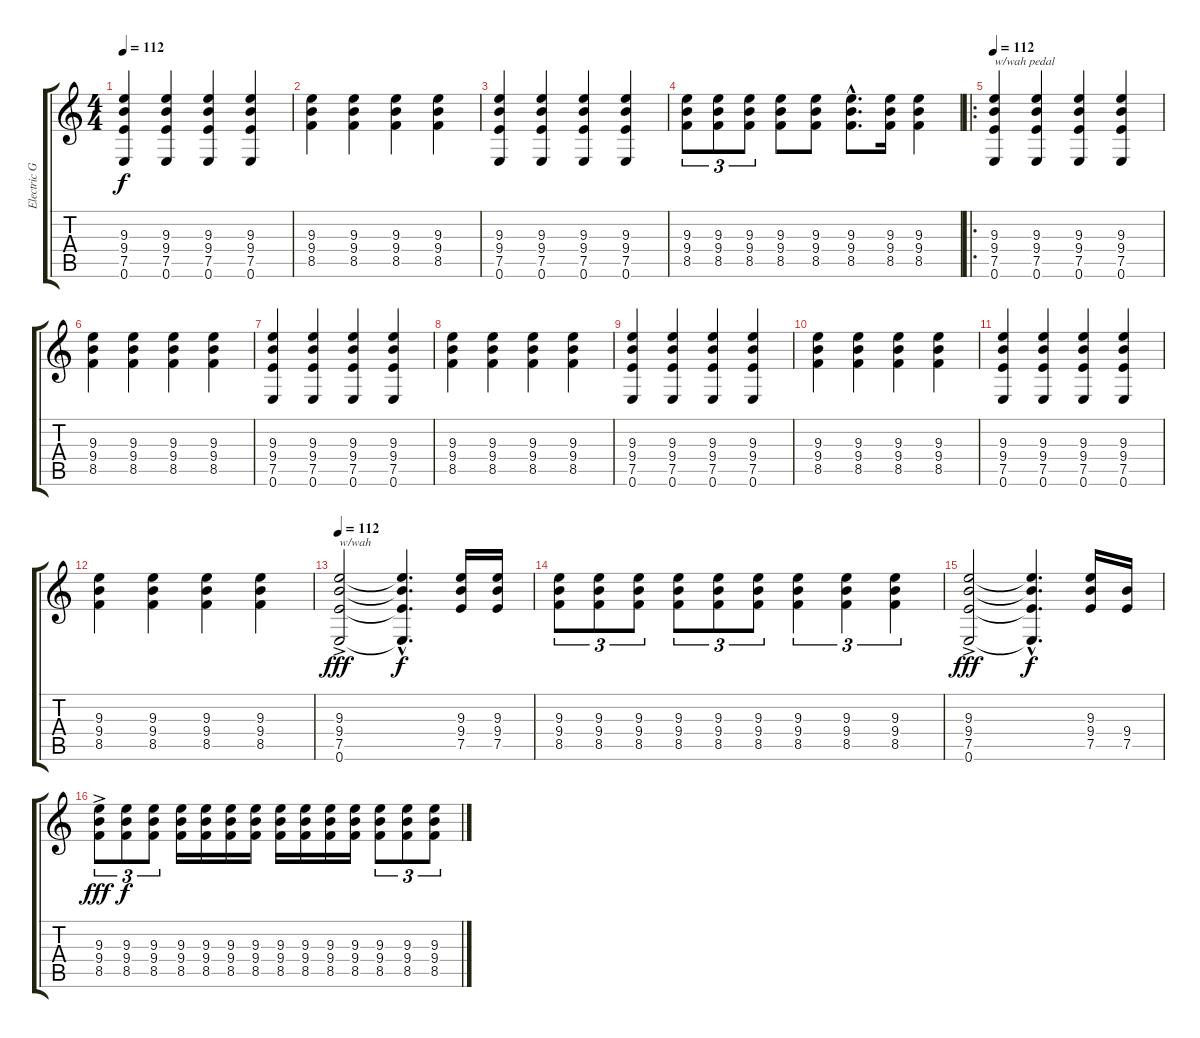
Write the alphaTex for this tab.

\track ("Electric Guitar 2" "Electric G") {instrument distortionguitar}
\staff {score tabs}
\tuning (E4 B3 G3 D3 A2 E2) {hide}
\ts (4 4)
\tempo 112
\clef g2
\ks c
(9.3 9.4 7.5 0.6).4{dy f} (9.3 9.4 7.5 0.6).4 (9.3 9.4 7.5 0.6).4 (9.3 9.4 7.5 0.6).4 |
(9.3 9.4 8.5).4 (9.3 9.4 8.5).4 (9.3 9.4 8.5).4 (9.3 9.4 8.5).4 |
(9.3 9.4 7.5 0.6).4 (9.3 9.4 7.5 0.6).4 (9.3 9.4 7.5 0.6).4 (9.3 9.4 7.5 0.6).4 |
(9.3 9.4 8.5).8{tu (3 2)} (9.3 9.4 8.5).8{tu (3 2)} (9.3 9.4 8.5).8{tu (3 2)} (9.3 9.4 8.5).8 (9.3 9.4 8.5).8 (9.3{hac} 9.4{hac} 8.5{hac}).8{d} (9.3 9.4 8.5).16 (9.3 9.4 8.5).4 |
\ro
\tempo 112
(9.3 9.4 7.5 0.6).4{txt "w/wah pedal"} (9.3 9.4 7.5 0.6).4 (9.3 9.4 7.5 0.6).4 (9.3 9.4 7.5 0.6).4 |
(9.3 9.4 8.5).4 (9.3 9.4 8.5).4 (9.3 9.4 8.5).4 (9.3 9.4 8.5).4 |
(9.3 9.4 7.5 0.6).4 (9.3 9.4 7.5 0.6).4 (9.3 9.4 7.5 0.6).4 (9.3 9.4 7.5 0.6).4 |
(9.3 9.4 8.5).4 (9.3 9.4 8.5).4 (9.3 9.4 8.5).4 (9.3 9.4 8.5).4 |
(9.3 9.4 7.5 0.6).4 (9.3 9.4 7.5 0.6).4 (9.3 9.4 7.5 0.6).4 (9.3 9.4 7.5 0.6).4 |
(9.3 9.4 8.5).4 (9.3 9.4 8.5).4 (9.3 9.4 8.5).4 (9.3 9.4 8.5).4 |
(9.3 9.4 7.5 0.6).4 (9.3 9.4 7.5 0.6).4 (9.3 9.4 7.5 0.6).4 (9.3 9.4 7.5 0.6).4 |
(9.3 9.4 8.5).4 (9.3 9.4 8.5).4 (9.3 9.4 8.5).4 (9.3 9.4 8.5).4 |
\tempo 112
(9.3{ac} 9.4{ac} 7.5{ac} 0.6{ac}).2{txt "w/wah" dy fff} (9.3{hac t} 9.4{hac t} 7.5{hac t} 0.6{hac t}).4{d dy f} (9.3 9.4 7.5).16 (9.3 9.4 7.5).16 |
(9.3 9.4 8.5).8{tu (3 2)} (9.3 9.4 8.5).8{tu (3 2)} (9.3 9.4 8.5).8{tu (3 2)} (9.3 9.4 8.5).8{tu (3 2)} (9.3 9.4 8.5).8{tu (3 2)} (9.3 9.4 8.5).8{tu (3 2)} (9.3 9.4 8.5).4{tu (3 2)} (9.3 9.4 8.5).4{tu (3 2)} (9.3 9.4 8.5).4{tu (3 2)} |
(9.3{ac} 9.4{ac} 7.5{ac} 0.6{ac}).2{dy fff} (9.3{hac t} 9.4{hac t} 7.5{hac t} 0.6{hac t}).4{d dy f} (9.3 9.4 7.5).16 (9.4 7.5).16 |
(9.3{ac} 9.4{ac} 8.5{ac}).8{tu (3 2) dy fff} (9.3 9.4 8.5).8{tu (3 2) dy f} (9.3 9.4 8.5).8{tu (3 2)} (9.3 9.4 8.5).16 (9.3 9.4 8.5).16 (9.3 9.4 8.5).16 (9.3 9.4 8.5).16 (9.3 9.4 8.5).16 (9.3 9.4 8.5).16 (9.3 9.4 8.5).16 (9.3 9.4 8.5).16 (9.3 9.4 8.5).8{tu (3 2)} (9.3 9.4 8.5).8{tu (3 2)} (9.3 9.4 8.5).8{tu (3 2)}
